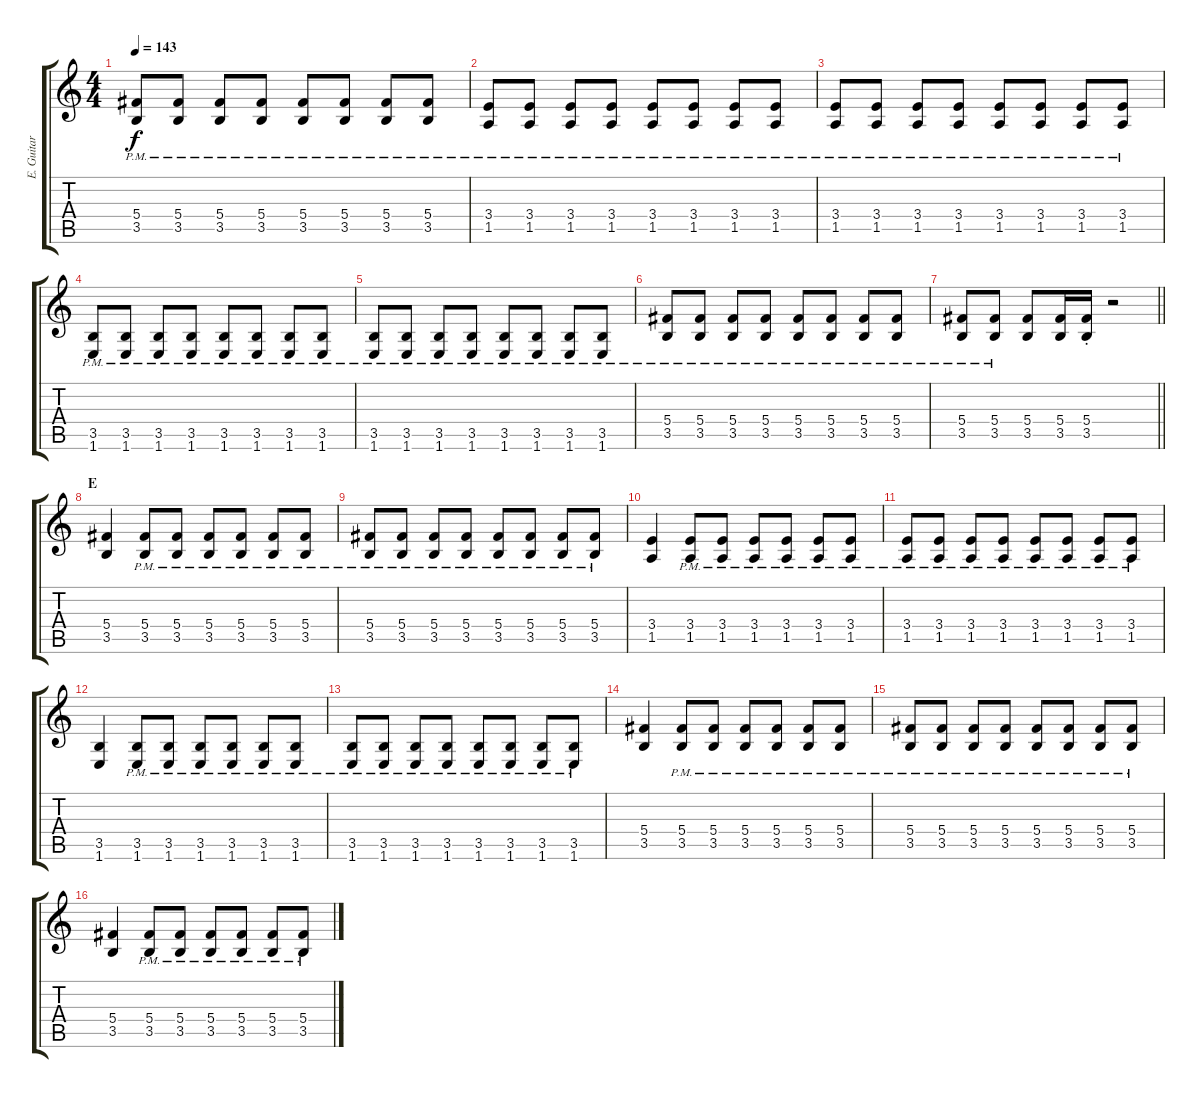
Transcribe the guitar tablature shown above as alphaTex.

\track ("E. Guitar III" "E. Guitar ") {instrument distortionguitar}
\staff {score tabs}
\tuning (Eb4 Bb3 Gb3 Db3 Ab2 Eb2) {hide}
\ts (4 4)
\tempo 143
\clef g2
\ks c
(5.4{pm} 3.5{pm}).8{dy f} (5.4{pm} 3.5{pm}).8 (5.4{pm} 3.5{pm}).8 (5.4{pm} 3.5{pm}).8 (5.4{pm} 3.5{pm}).8 (5.4{pm} 3.5{pm}).8 (5.4{pm} 3.5{pm}).8 (5.4{pm} 3.5{pm}).8 |
(3.4{pm} 1.5{pm}).8 (3.4{pm} 1.5{pm}).8 (3.4{pm} 1.5{pm}).8 (3.4{pm} 1.5{pm}).8 (3.4{pm} 1.5{pm}).8 (3.4{pm} 1.5{pm}).8 (3.4{pm} 1.5{pm}).8 (3.4{pm} 1.5{pm}).8 |
(3.4{pm} 1.5{pm}).8 (3.4{pm} 1.5{pm}).8 (3.4{pm} 1.5{pm}).8 (3.4{pm} 1.5{pm}).8 (3.4{pm} 1.5{pm}).8 (3.4{pm} 1.5{pm}).8 (3.4{pm} 1.5{pm}).8 (3.4{pm} 1.5{pm}).8 |
(3.5{pm} 1.6{pm}).8 (3.5{pm} 1.6{pm}).8 (3.5{pm} 1.6{pm}).8 (3.5{pm} 1.6{pm}).8 (3.5{pm} 1.6{pm}).8 (3.5{pm} 1.6{pm}).8 (3.5{pm} 1.6{pm}).8 (3.5{pm} 1.6{pm}).8 |
(3.5{pm} 1.6{pm}).8 (3.5{pm} 1.6{pm}).8 (3.5{pm} 1.6{pm}).8 (3.5{pm} 1.6{pm}).8 (3.5{pm} 1.6{pm}).8 (3.5{pm} 1.6{pm}).8 (3.5{pm} 1.6{pm}).8 (3.5{pm} 1.6{pm}).8 |
(5.4{pm} 3.5{pm}).8 (5.4{pm} 3.5{pm}).8 (5.4{pm} 3.5{pm}).8 (5.4{pm} 3.5{pm}).8 (5.4{pm} 3.5{pm}).8 (5.4{pm} 3.5{pm}).8 (5.4{pm} 3.5{pm}).8 (5.4{pm} 3.5{pm}).8 |
\barLineRight lightlight
(5.4{pm} 3.5{pm}).8 (5.4{pm} 3.5{pm}).8 (5.4 3.5).8 (5.4 3.5).16 (5.4 3.5{st}).16 r.2 |
\section ("" "E")
(5.4 3.5).4 (5.4{pm} 3.5{pm}).8 (5.4{pm} 3.5{pm}).8 (5.4{pm} 3.5{pm}).8 (5.4{pm} 3.5{pm}).8 (5.4{pm} 3.5{pm}).8 (5.4{pm} 3.5{pm}).8 |
(5.4{pm} 3.5{pm}).8 (5.4{pm} 3.5{pm}).8 (5.4{pm} 3.5{pm}).8 (5.4{pm} 3.5{pm}).8 (5.4{pm} 3.5{pm}).8 (5.4{pm} 3.5{pm}).8 (5.4{pm} 3.5{pm}).8 (5.4{pm} 3.5{pm}).8 |
(3.4 1.5).4 (3.4{pm} 1.5{pm}).8 (3.4{pm} 1.5{pm}).8 (3.4{pm} 1.5{pm}).8 (3.4{pm} 1.5{pm}).8 (3.4{pm} 1.5{pm}).8 (3.4{pm} 1.5{pm}).8 |
(3.4{pm} 1.5{pm}).8 (3.4{pm} 1.5{pm}).8 (3.4{pm} 1.5{pm}).8 (3.4{pm} 1.5{pm}).8 (3.4{pm} 1.5{pm}).8 (3.4{pm} 1.5{pm}).8 (3.4{pm} 1.5{pm}).8 (3.4{pm} 1.5{pm}).8 |
(3.5 1.6).4 (3.5{pm} 1.6{pm}).8 (3.5{pm} 1.6{pm}).8 (3.5{pm} 1.6{pm}).8 (3.5{pm} 1.6{pm}).8 (3.5{pm} 1.6{pm}).8 (3.5{pm} 1.6{pm}).8 |
(3.5{pm} 1.6{pm}).8 (3.5{pm} 1.6{pm}).8 (3.5{pm} 1.6{pm}).8 (3.5{pm} 1.6{pm}).8 (3.5{pm} 1.6{pm}).8 (3.5{pm} 1.6{pm}).8 (3.5{pm} 1.6{pm}).8 (3.5{pm} 1.6{pm}).8 |
(5.4 3.5).4 (5.4{pm} 3.5{pm}).8 (5.4{pm} 3.5{pm}).8 (5.4{pm} 3.5{pm}).8 (5.4{pm} 3.5{pm}).8 (5.4{pm} 3.5{pm}).8 (5.4{pm} 3.5{pm}).8 |
(5.4{pm} 3.5{pm}).8 (5.4{pm} 3.5{pm}).8 (5.4{pm} 3.5{pm}).8 (5.4{pm} 3.5{pm}).8 (5.4{pm} 3.5{pm}).8 (5.4{pm} 3.5{pm}).8 (5.4{pm} 3.5{pm}).8 (5.4{pm} 3.5{pm}).8 |
(5.4 3.5).4 (5.4{pm} 3.5{pm}).8 (5.4{pm} 3.5{pm}).8 (5.4{pm} 3.5{pm}).8 (5.4{pm} 3.5{pm}).8 (5.4{pm} 3.5{pm}).8 (5.4{pm} 3.5{pm}).8
